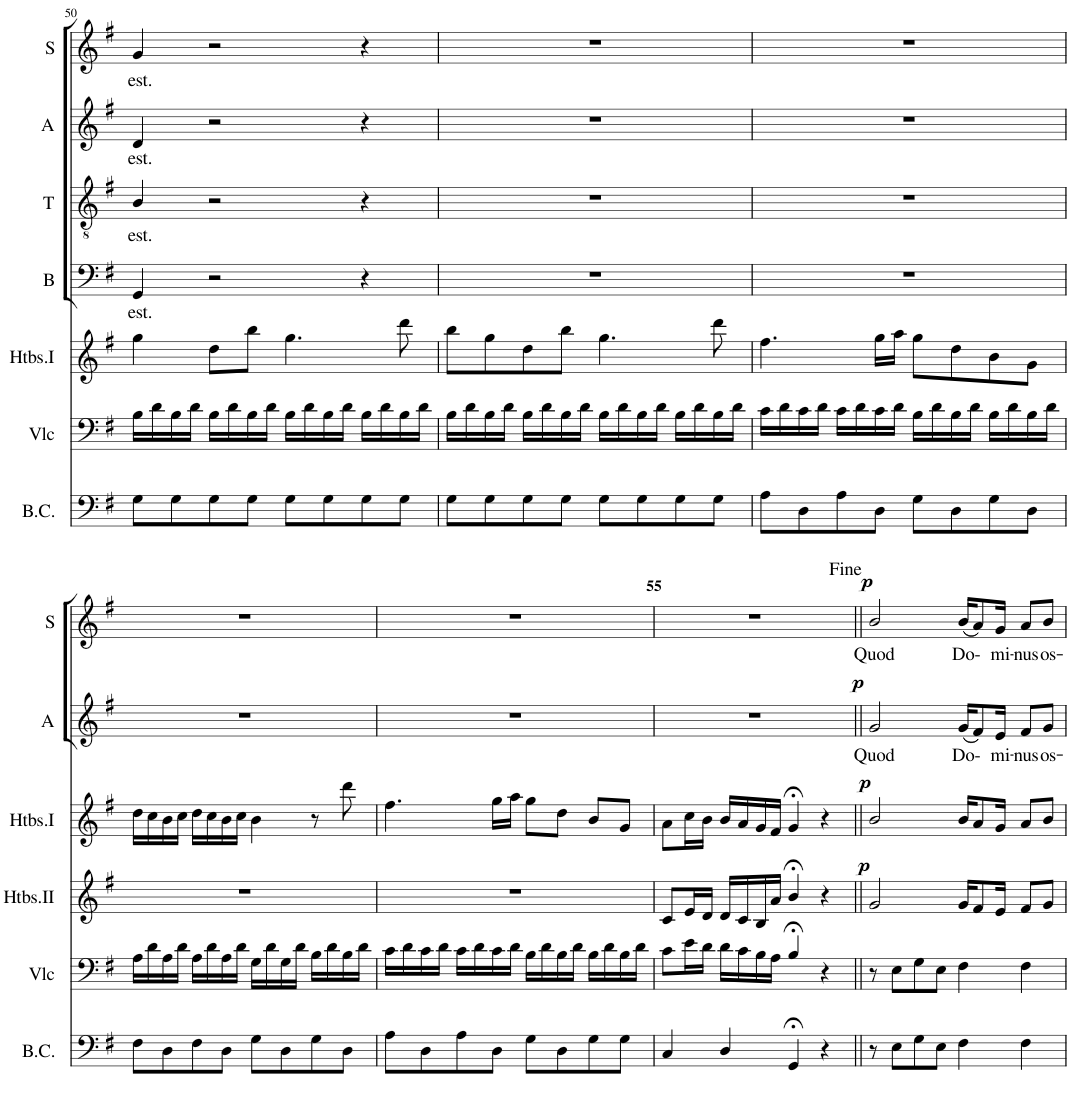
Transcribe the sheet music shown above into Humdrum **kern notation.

**kern	**kern	**kern	**dynam	**kern	**dynam	**kern	**text	**kern	**text	**kern	**text	**dynam	**kern	**text	**dynam
*part8	*part7	*part6	*part6	*part5	*part5	*part4	*part4	*part3	*part3	*part2	*part2	*part2	*part1	*part1	*part1
*staff8	*staff7	*staff6	*staff6	*staff5	*staff5	*staff4	*staff4	*staff3	*staff3	*staff2	*staff2	*staff2	*staff1	*staff1	*staff1
*I"Basse Continue	*I"Violoncelle	*I"Hautbois II	*	*I"Hautbois I	*	*I"Basso	*	*I"Tenore	*	*I"Alto	*	*	*I"Soprano	*	*
*I'B.C.	*I'Vlc	*I'Htbs.II	*	*I'Htbs.I	*	*I'B	*	*I'T	*	*I'A	*	*	*I'S	*	*
!!LO:PB:g=z
*clefF4	*clefF4	*clefG2	*	*clefG2	*	*clefF4	*	*clefGv2	*	*clefG2	*	*	*clefG2	*	*
*k[f#]	*k[f#]	*k[f#]	*	*k[f#]	*	*k[f#]	*	*k[f#]	*	*k[f#]	*	*	*k[f#]	*	*
*M4/4	*M4/4	*M4/4	*	*M4/4	*	*M4/4	*	*M4/4	*	*M4/4	*	*	*M4/4	*	*
=50	=50	=50	=50	=50	=50	=50	=50	=50	=50	=50	=50	=50	=50	=50	=50
!	!	!	!	!	!	!	!LO:LY:b	!	!LO:LY:b	!	!LO:LY:b	!	!	!LO:LY:b	!
8G\L	16B\LL	1r	.	4gg\	.	4GG/	est.	4B/	est.	4d/	est.	.	4g/	est.	.
.	16d\	.	.	.	.	.	.	.	.	.	.	.	.	.	.
8G\	16B\	.	.	.	.	.	.	.	.	.	.	.	.	.	.
.	16d\JJ	.	.	.	.	.	.	.	.	.	.	.	.	.	.
8G\	16B\LL	.	.	8dd\L	.	2r	.	2r	.	2r	.	.	2r	.	.
.	16d\	.	.	.	.	.	.	.	.	.	.	.	.	.	.
8G\J	16B\	.	.	8bb\J	.	.	.	.	.	.	.	.	.	.	.
.	16d\JJ	.	.	.	.	.	.	.	.	.	.	.	.	.	.
8G\L	16B\LL	.	.	4.gg\	.	.	.	.	.	.	.	.	.	.	.
.	16d\	.	.	.	.	.	.	.	.	.	.	.	.	.	.
8G\	16B\	.	.	.	.	.	.	.	.	.	.	.	.	.	.
.	16d\JJ	.	.	.	.	.	.	.	.	.	.	.	.	.	.
8G\	16B\LL	.	.	.	.	4r	.	4r	.	4r	.	.	4r	.	.
.	16d\	.	.	.	.	.	.	.	.	.	.	.	.	.	.
8G\J	16B\	.	.	8ddd\	.	.	.	.	.	.	.	.	.	.	.
.	16d\JJ	.	.	.	.	.	.	.	.	.	.	.	.	.	.
=51	=51	=51	=51	=51	=51	=51	=51	=51	=51	=51	=51	=51	=51	=51	=51
8G\L	16B\LL	1r	.	8bb\L	.	1r	.	1r	.	1r	.	.	1r	.	.
.	16d\	.	.	.	.	.	.	.	.	.	.	.	.	.	.
8G\	16B\	.	.	8gg\	.	.	.	.	.	.	.	.	.	.	.
.	16d\JJ	.	.	.	.	.	.	.	.	.	.	.	.	.	.
8G\	16B\LL	.	.	8dd\	.	.	.	.	.	.	.	.	.	.	.
.	16d\	.	.	.	.	.	.	.	.	.	.	.	.	.	.
8G\J	16B\	.	.	8bb\J	.	.	.	.	.	.	.	.	.	.	.
.	16d\JJ	.	.	.	.	.	.	.	.	.	.	.	.	.	.
8G\L	16B\LL	.	.	4.gg\	.	.	.	.	.	.	.	.	.	.	.
.	16d\	.	.	.	.	.	.	.	.	.	.	.	.	.	.
8G\	16B\	.	.	.	.	.	.	.	.	.	.	.	.	.	.
.	16d\JJ	.	.	.	.	.	.	.	.	.	.	.	.	.	.
8G\	16B\LL	.	.	.	.	.	.	.	.	.	.	.	.	.	.
.	16d\	.	.	.	.	.	.	.	.	.	.	.	.	.	.
8G\J	16B\	.	.	8ddd\	.	.	.	.	.	.	.	.	.	.	.
.	16d\JJ	.	.	.	.	.	.	.	.	.	.	.	.	.	.
=52	=52	=52	=52	=52	=52	=52	=52	=52	=52	=52	=52	=52	=52	=52	=52
8A\L	16c\LL	1r	.	4.ff#\	.	1r	.	1r	.	1r	.	.	1r	.	.
.	16d\	.	.	.	.	.	.	.	.	.	.	.	.	.	.
8D\	16c\	.	.	.	.	.	.	.	.	.	.	.	.	.	.
.	16d\JJ	.	.	.	.	.	.	.	.	.	.	.	.	.	.
8A\	16c\LL	.	.	.	.	.	.	.	.	.	.	.	.	.	.
.	16d\	.	.	.	.	.	.	.	.	.	.	.	.	.	.
8D\J	16c\	.	.	16gg\LL	.	.	.	.	.	.	.	.	.	.	.
.	16d\JJ	.	.	16aa\JJ	.	.	.	.	.	.	.	.	.	.	.
8G\L	16B\LL	.	.	8gg\L	.	.	.	.	.	.	.	.	.	.	.
.	16d\	.	.	.	.	.	.	.	.	.	.	.	.	.	.
8D\	16B\	.	.	8dd\	.	.	.	.	.	.	.	.	.	.	.
.	16d\JJ	.	.	.	.	.	.	.	.	.	.	.	.	.	.
8G\	16B\LL	.	.	8b\	.	.	.	.	.	.	.	.	.	.	.
.	16d\	.	.	.	.	.	.	.	.	.	.	.	.	.	.
8D\J	16B\	.	.	8g\J	.	.	.	.	.	.	.	.	.	.	.
.	16d\JJ	.	.	.	.	.	.	.	.	.	.	.	.	.	.
!!LO:LB:g=z
=53	=53	=53	=53	=53	=53	=53	=53	=53	=53	=53	=53	=53	=53	=53	=53
8F#\L	16A\LL	1r	.	16dd\LL	.	1r	.	1r	.	1r	.	.	1r	.	.
.	16d\	.	.	16cc\	.	.	.	.	.	.	.	.	.	.	.
8D\	16A\	.	.	16b\	.	.	.	.	.	.	.	.	.	.	.
.	16d\JJ	.	.	16cc\JJ	.	.	.	.	.	.	.	.	.	.	.
8F#\	16A\LL	.	.	16dd\LL	.	.	.	.	.	.	.	.	.	.	.
.	16d\	.	.	16cc\	.	.	.	.	.	.	.	.	.	.	.
8D\J	16A\	.	.	16b\	.	.	.	.	.	.	.	.	.	.	.
.	16d\JJ	.	.	16cc\JJ	.	.	.	.	.	.	.	.	.	.	.
8G\L	16G\LL	.	.	4b\	.	.	.	.	.	.	.	.	.	.	.
.	16d\	.	.	.	.	.	.	.	.	.	.	.	.	.	.
8D\	16G\	.	.	.	.	.	.	.	.	.	.	.	.	.	.
.	16d\JJ	.	.	.	.	.	.	.	.	.	.	.	.	.	.
8G\	16B\LL	.	.	8r	.	.	.	.	.	.	.	.	.	.	.
.	16d\	.	.	.	.	.	.	.	.	.	.	.	.	.	.
8D\J	16B\	.	.	8ddd\	.	.	.	.	.	.	.	.	.	.	.
.	16d\JJ	.	.	.	.	.	.	.	.	.	.	.	.	.	.
=54	=54	=54	=54	=54	=54	=54	=54	=54	=54	=54	=54	=54	=54	=54	=54
8A\L	16c\LL	1r	.	4.ff#\	.	1r	.	1r	.	1r	.	.	1r	.	.
.	16d\	.	.	.	.	.	.	.	.	.	.	.	.	.	.
8D\	16c\	.	.	.	.	.	.	.	.	.	.	.	.	.	.
.	16d\JJ	.	.	.	.	.	.	.	.	.	.	.	.	.	.
8A\	16c\LL	.	.	.	.	.	.	.	.	.	.	.	.	.	.
.	16d\	.	.	.	.	.	.	.	.	.	.	.	.	.	.
8D\J	16c\	.	.	16gg\LL	.	.	.	.	.	.	.	.	.	.	.
.	16d\JJ	.	.	16aa\JJ	.	.	.	.	.	.	.	.	.	.	.
8G\L	16B\LL	.	.	8gg\L	.	.	.	.	.	.	.	.	.	.	.
.	16d\	.	.	.	.	.	.	.	.	.	.	.	.	.	.
8D\	16B\	.	.	8dd\J	.	.	.	.	.	.	.	.	.	.	.
.	16d\JJ	.	.	.	.	.	.	.	.	.	.	.	.	.	.
8G\	16B\LL	.	.	8b/L	.	.	.	.	.	.	.	.	.	.	.
.	16d\	.	.	.	.	.	.	.	.	.	.	.	.	.	.
8G\J	16B\	.	.	8g/J	.	.	.	.	.	.	.	.	.	.	.
.	16d\JJ	.	.	.	.	.	.	.	.	.	.	.	.	.	.
=55	=55	=55	=55	=55	=55	=55	=55	=55	=55	=55	=55	=55	=55	=55	=55
4C/	8c\L	8c/L	.	8a\L	.	1r	.	1r	.	1r	.	.	1r	.	.
.	16e\L	16e/L	.	16cc\L	.	.	.	.	.	.	.	.	.	.	.
.	16d\JJ	16d/JJ	.	16b\JJ	.	.	.	.	.	.	.	.	.	.	.
4D/	16d\LL	16d/LL	.	16b/LL	.	.	.	.	.	.	.	.	.	.	.
.	16c\	16c/	.	16a/	.	.	.	.	.	.	.	.	.	.	.
.	16B\	16B/	.	16g/	.	.	.	.	.	.	.	.	.	.	.
.	16A\JJ	16a/JJ	.	16f#/JJ	.	.	.	.	.	.	.	.	.	.	.
4GG;</	4B;</	4b;</	.	4g;</	.	.	.	.	.	.	.	.	.	.	.
4r	4r	4r	.	4r	.	.	.	.	.	.	.	.	.	.	.
=56||	=56||	=56||	=56||	=56||	=56||	=56||	=56||	=56||	=56||	=56||	=56||	=56||	=56||	=56||	=56||
!	!	!	!LO:DY:a	!	!LO:DY:a	!	!	!	!	!	!LO:LY:b	!LO:DY:a	!	!LO:LY:b	!LO:DY:a
8r	8r	2g/	p	2b/	p	1r	.	1r	.	2g/	Quod	p	2b/	Quod	p
8E\L	8E\L	.	.	.	.	.	.	.	.	.	.	.	.	.	.
8G\	8G\	.	.	.	.	.	.	.	.	.	.	.	.	.	.
8E\J	8E\J	.	.	.	.	.	.	.	.	.	.	.	.	.	.
!	!	!	!	!	!	!	!	!	!	!	!LO:LY:b	!	!	!LO:LY:b	!
4F#\	4F#\	16g/KL	.	16b/KL	.	.	.	.	.	(<16g/KL	Do-	.	(<16b/KL	Do-	.
.	.	8f#/	.	8a/	.	.	.	.	.	8f#/)	.	.	8a/)	.	.
!	!	!	!	!	!	!	!	!	!	!	!LO:LY:b	!	!	!LO:LY:b	!
.	.	16e/Jk	.	16g/Jk	.	.	.	.	.	16e/Jk	mi-	.	16g/Jk	mi-	.
!	!	!	!	!	!	!	!	!	!	!	!LO:LY:b	!	!	!LO:LY:b	!
4F#\	4F#\	8f#/L	.	8a/L	.	.	.	.	.	8f#/L	-nus	.	8a/L	-nus	.
!	!	!	!	!	!	!	!	!	!	!	!LO:LY:b	!	!	!LO:LY:b	!
.	.	8g/J	.	8b/J	.	.	.	.	.	8g/J	os-	.	8b/J	os-	.
=	=	=	=	=	=	=	=	=	=	=	=	=	=	=	=
*-	*-	*-	*-	*-	*-	*-	*-	*-	*-	*-	*-	*-	*-	*-	*-
